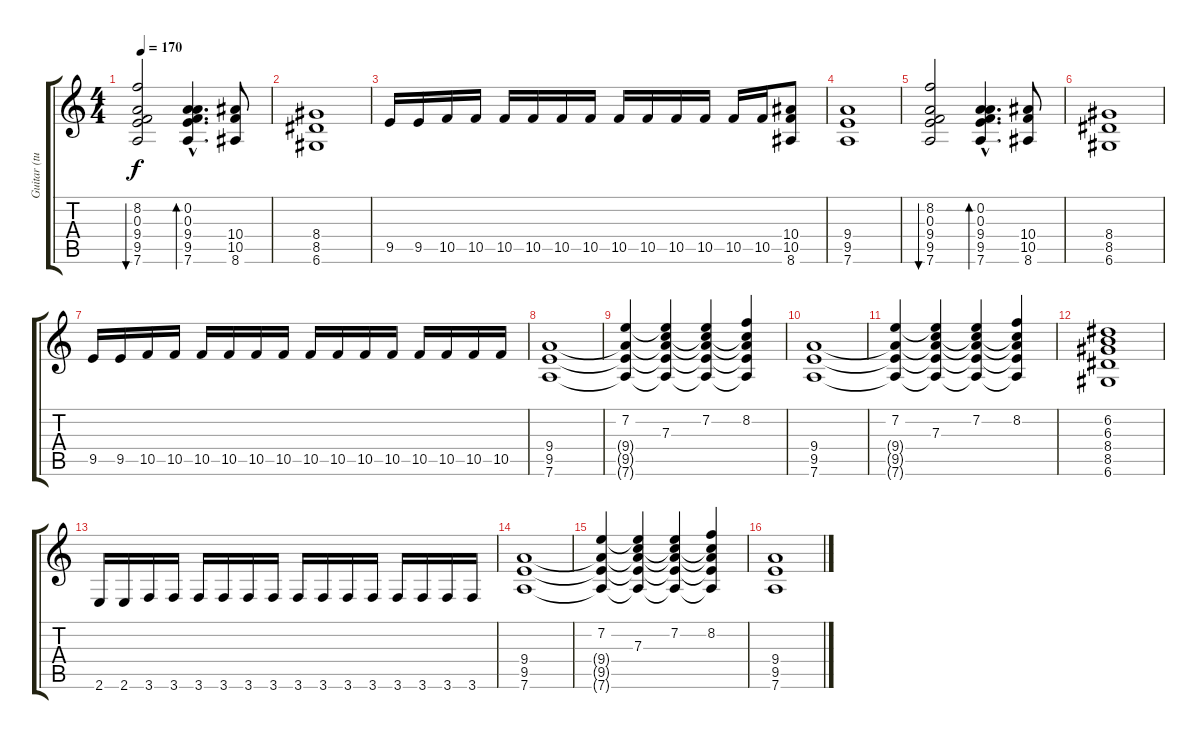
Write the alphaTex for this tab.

\track ("Guitar (tuned D)" "Guitar (tu") {instrument distortionguitar}
\staff {score tabs}
\tuning (D4 A3 F3 C3 G2 D2) {hide}
\ts (4 4)
\tempo 170
\clef g2
\ks c
(8.2 0.3 9.4 9.5 7.6).2{bu 240 dy f} (0.2{hac} 0.3{hac} 9.4{hac} 9.5{hac} 7.6{hac}).4{d bd 120} (10.4 10.5 8.6).8 |
(8.4 8.5 6.6).1 |
9.5.16 9.5.16 10.5.16 10.5.16 10.5.16 10.5.16 10.5.16 10.5.16 10.5.16 10.5.16 10.5.16 10.5.16 10.5.16 10.5.16 (10.4 10.5 8.6).8 |
(9.4 9.5 7.6).1 |
(8.2 0.3 9.4 9.5 7.6).2{bu 240} (0.2{hac} 0.3{hac} 9.4{hac} 9.5{hac} 7.6{hac}).4{d bd 120} (10.4 10.5 8.6).8 |
(8.4 8.5 6.6).1 |
9.5.16 9.5.16 10.5.16 10.5.16 10.5.16 10.5.16 10.5.16 10.5.16 10.5.16 10.5.16 10.5.16 10.5.16 10.5.16 10.5.16 10.5.16 10.5.16 |
(9.4 9.5 7.6).1 |
(7.2 9.4{t} 9.5{t} 7.6{t}).4 (7.2{t} 7.3 9.4{t} 9.5{t} 7.6{t}).4 (7.2 7.3{t} 9.4{t} 9.5{t} 7.6{t}).4 (8.2 7.3{t} 9.4{t} 9.5{t} 7.6{t}).4 |
(9.4 9.5 7.6).1 |
(7.2 9.4{t} 9.5{t} 7.6{t}).4 (7.2{t} 7.3 9.4{t} 9.5{t} 7.6{t}).4 (7.2 7.3{t} 9.4{t} 9.5{t} 7.6{t}).4 (8.2 7.3{t} 9.4{t} 9.5{t} 7.6{t}).4 |
(6.2 6.3 8.4 8.5 6.6).1 |
2.6.16 2.6.16 3.6.16 3.6.16 3.6.16 3.6.16 3.6.16 3.6.16 3.6.16 3.6.16 3.6.16 3.6.16 3.6.16 3.6.16 3.6.16 3.6.16 |
(9.4 9.5 7.6).1 |
(7.2 9.4{t} 9.5{t} 7.6{t}).4 (7.2{t} 7.3 9.4{t} 9.5{t} 7.6{t}).4 (7.2 7.3{t} 9.4{t} 9.5{t} 7.6{t}).4 (8.2 7.3{t} 9.4{t} 9.5{t} 7.6{t}).4 |
(9.4 9.5 7.6).1
